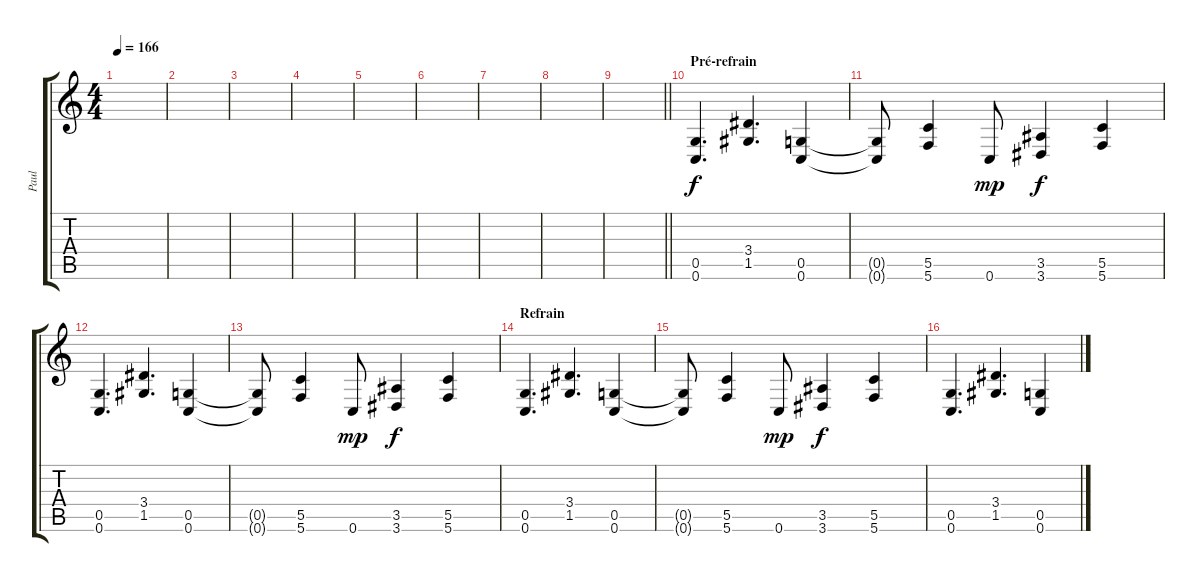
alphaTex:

\track ("Paul" "Paul") {instrument distortionguitar}
\staff {score tabs}
\tuning (D4 A3 F3 C3 G2 C2) {hide}
\ts (4 4)
\tempo 166
\clef g2
\ks c
|
|
|
|
|
|
|
|
\barLineRight lightlight
|
\section ("" "Pré-refrain")
(0.5 0.6).4{d instrument electricguitarjazz} (3.4 1.5).4{d} (0.5 0.6).4 |
(0.5{t} 0.6{t}).8 (5.5 5.6).4 0.6.8{dy mp} (3.5 3.6).4{dy f} (5.5 5.6).4 |
(0.5 0.6).4{d} (3.4 1.5).4{d} (0.5 0.6).4 |
(0.5{t} 0.6{t}).8 (5.5 5.6).4 0.6.8{dy mp} (3.5 3.6).4{dy f} (5.5 5.6).4 |
\section ("" "Refrain")
(0.5 0.6).4{d instrument distortionguitar} (3.4 1.5).4{d} (0.5 0.6).4 |
(0.5{t} 0.6{t}).8 (5.5 5.6).4 0.6.8{dy mp} (3.5 3.6).4{dy f} (5.5 5.6).4 |
(0.5 0.6).4{d} (3.4 1.5).4{d} (0.5 0.6).4
